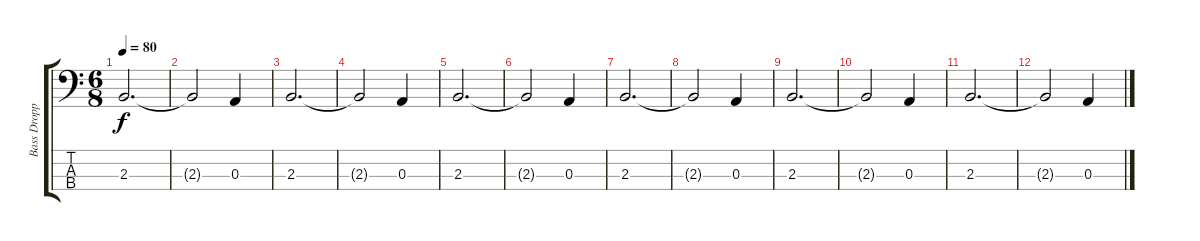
\track ("Bass Dropped D " "Bass Dropp") {instrument acousticbass}
\staff {score tabs}
\tuning (G2 D2 A1 D1) {hide}
\ts (6 8)
\tempo 80
\clef f4
\ks c
2.3.2{d dy f} |
2.3{t}.2 0.3.4 |
2.3.2{d} |
2.3{t}.2 0.3.4 |
2.3.2{d} |
2.3{t}.2 0.3.4 |
2.3.2{d} |
2.3{t}.2 0.3.4 |
2.3.2{d} |
2.3{t}.2 0.3.4 |
2.3.2{d} |
2.3{t}.2 0.3.4
